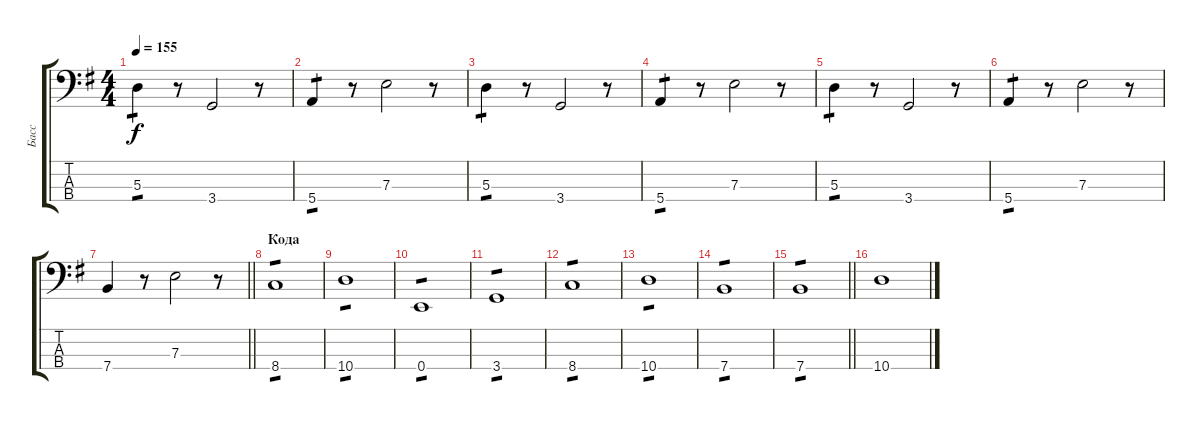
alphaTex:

\track ("Басс" "Басс") {instrument electricbassfinger}
\staff {score tabs}
\tuning (G2 D2 A1 E1) {hide}
\ts (4 4)
\tempo 155
\clef f4
\ks eminor
5.3.4{tp 1 dy f} r.8 3.4.2 r.8 |
5.4.4{tp 1} r.8 7.3.2 r.8 |
5.3.4{tp 1} r.8 3.4.2 r.8 |
5.4.4{tp 1} r.8 7.3.2 r.8 |
5.3.4{tp 1} r.8 3.4.2 r.8 |
5.4.4{tp 1} r.8 7.3.2 r.8 |
\barLineRight lightlight
7.4.4 r.8 7.3.2 r.8 |
\section ("" "Кода")
8.4.1{tp 1} |
10.4.1{tp 1} |
0.4.1{tp 1} |
3.4.1{tp 1} |
8.4.1{tp 1} |
10.4.1{tp 1} |
7.4.1{tp 1} |
\barLineRight lightlight
7.4.1{tp 1} |
10.4.1
